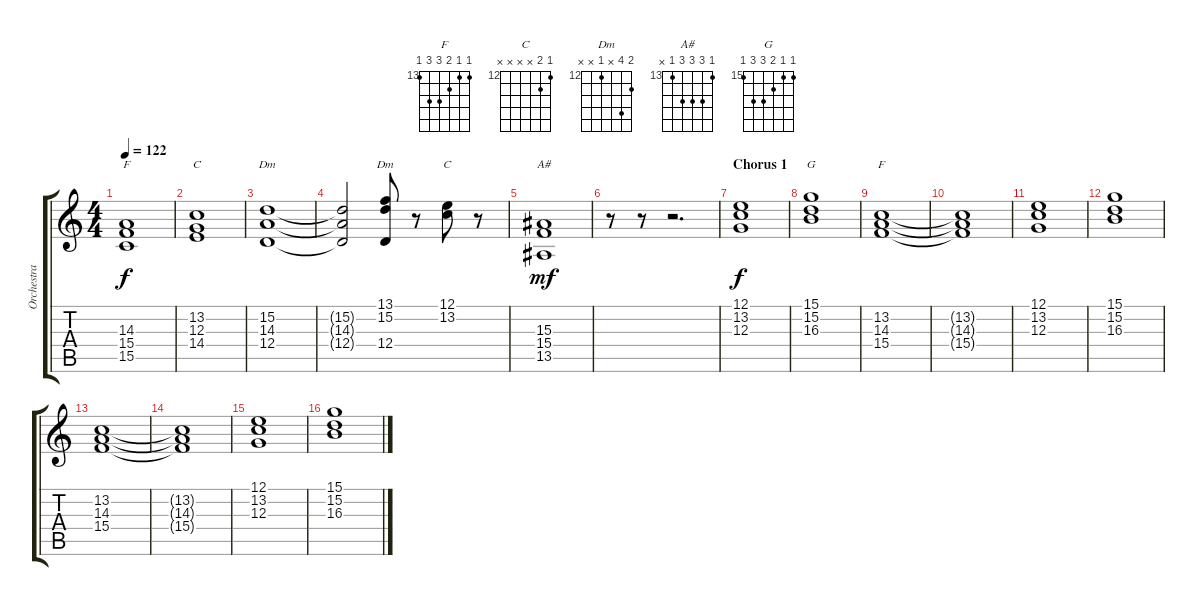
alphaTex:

\track ("Orchestra" "Orchestra") {instrument stringensemble2}
\staff {score tabs}
\tuning (E4 B3 G3 D3 A2 E2) {hide}
\chord ("F" x 13 14 15 x x) {firstfret 13}
\chord ("C" 12 13 12 14 15 x) {firstfret 12}
\chord ("Dm" 13 15 14 12 x x) {firstfret 12}
\chord ("Dm" 13 15 x 12 x x) {firstfret 12}
\chord ("C" 12 13 x x x x) {firstfret 12}
\chord ("A#" 13 15 15 15 13 x) {firstfret 13}
\chord ("G" 15 15 16 17 17 15) {firstfret 15}
\chord ("F" 13 13 14 15 15 13) {firstfret 13}
\ts (4 4)
\tempo 122
\clef g2
\ks c
(14.3 15.4 15.5).1{ch "F" dy f} |
(13.2 12.3 14.4).1{ch "C"} |
(15.2 14.3 12.4).1{ch "Dm"} |
(15.2{t} 14.3{t} 12.4{t}).2 (13.1 15.2 12.4).8{ch "Dm"} r.8 (12.1 13.2).8{ch "C"} r.8 |
(15.3 15.4 13.5).1{ch "A#" dy mf} |
r.8 r.8 r.2{d} |
\section ("" "Chorus 1")
(12.1 13.2 12.3).1{dy f} |
(15.1 15.2 16.3).1{ch "G"} |
(13.2 14.3 15.4).1{ch "F"} |
(13.2{t} 14.3{t} 15.4{t}).1 |
(12.1 13.2 12.3).1 |
(15.1 15.2 16.3).1 |
(13.2 14.3 15.4).1 |
(13.2{t} 14.3{t} 15.4{t}).1 |
(12.1 13.2 12.3).1 |
(15.1 15.2 16.3).1
